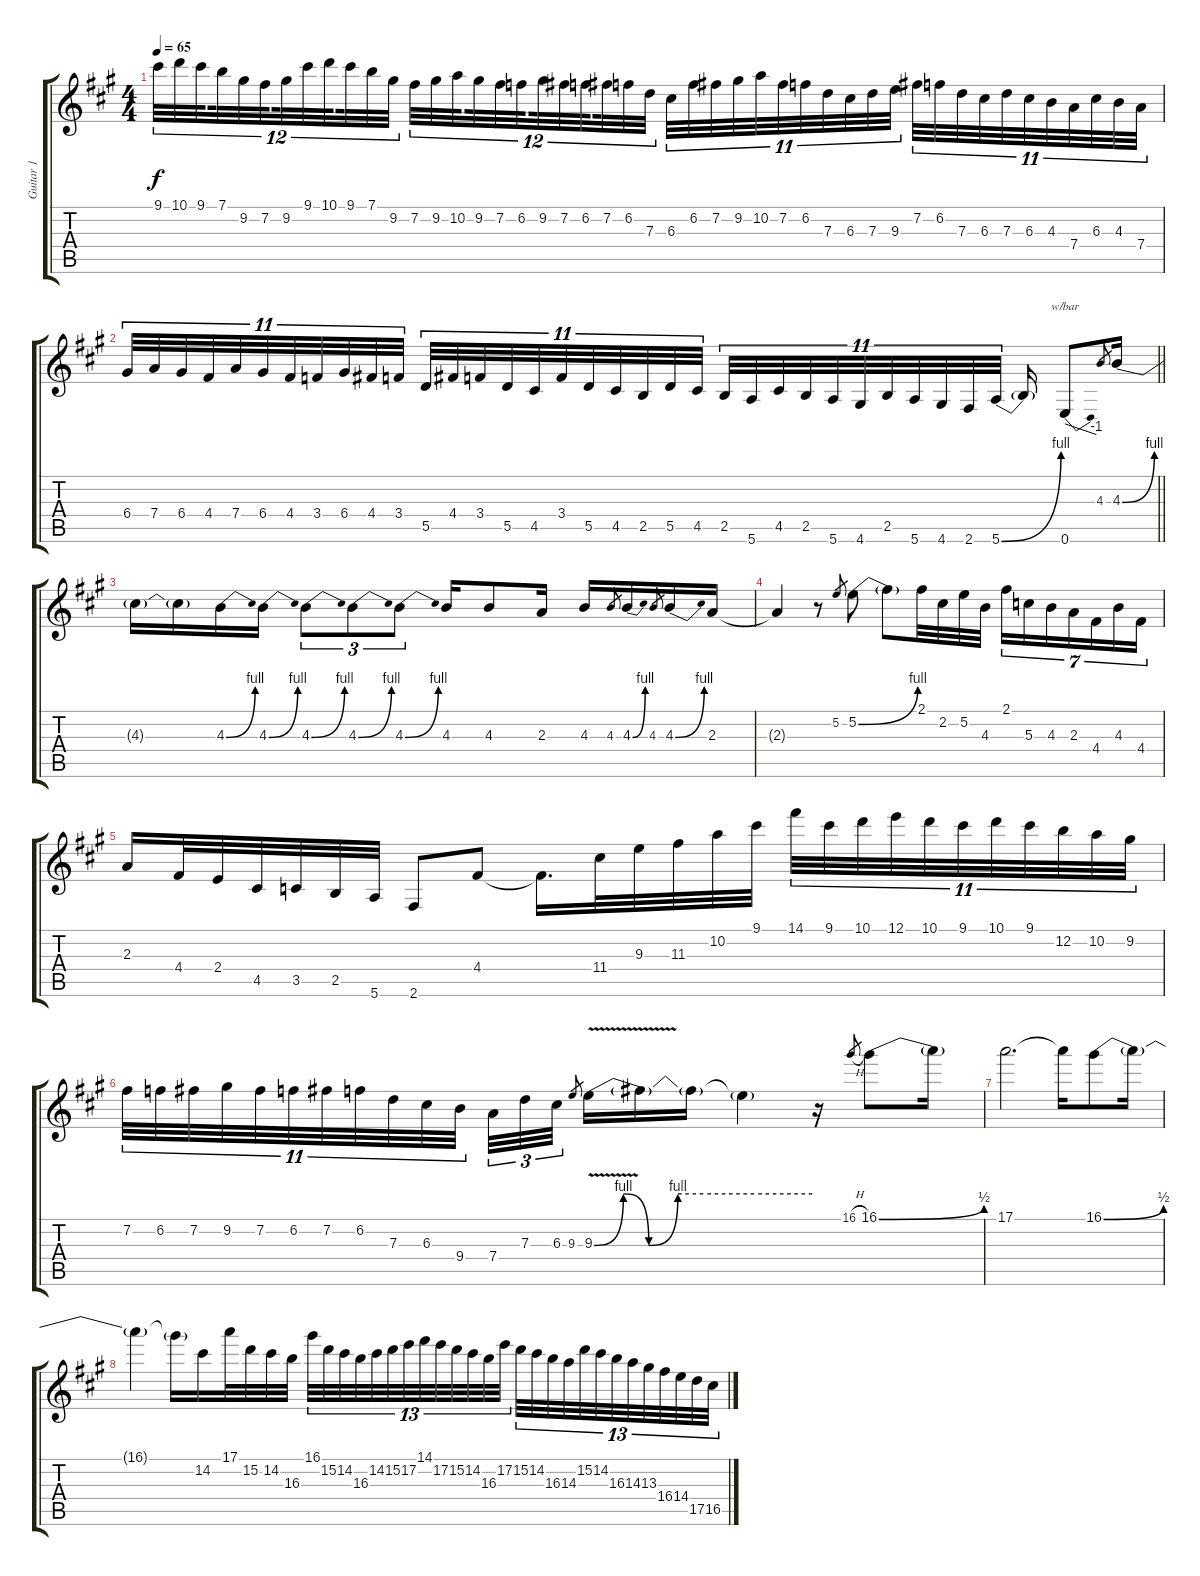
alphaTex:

\track ("Guitar 1" "Guitar 1") {instrument overdrivenguitar}
\staff {score tabs}
\tuning (E4 B3 G3 D3 A2 E2) {hide}
\ts (4 4)
\tempo 65
\clef g2
\ks f#minor
9.1.32{tu (12 8) dy f} 10.1.32{tu (12 8)} 9.1.32{tu (12 8) beam splitsecondary} 7.1.32{tu (12 8)} 9.2.32{tu (12 8)} 7.2.32{tu (12 8) beam splitsecondary} 9.2.32{tu (12 8)} 9.1.32{tu (12 8)} 10.1.32{tu (12 8) beam splitsecondary} 9.1.32{tu (12 8)} 7.1.32{tu (12 8)} 9.2.32{tu (12 8)} 7.2.32{tu (12 8)} 9.2.32{tu (12 8)} 10.2.32{tu (12 8) beam splitsecondary} 9.2.32{tu (12 8)} 7.2.32{tu (12 8)} 6.2.32{tu (12 8) beam splitsecondary} 9.2.32{tu (12 8)} 7.2.32{tu (12 8)} 6.2.32{tu (12 8) beam splitsecondary} 7.2.32{tu (12 8)} 6.2.32{tu (12 8)} 7.3.32{tu (12 8)} 6.3.32{tu (11 8)} 6.2.32{tu (11 8)} 7.2.32{tu (11 8)} 9.2.32{tu (11 8)} 10.2.32{tu (11 8)} 7.2.32{tu (11 8)} 6.2.32{tu (11 8)} 7.3.32{tu (11 8)} 6.3.32{tu (11 8)} 7.3.32{tu (11 8)} 9.3.32{tu (11 8)} 7.2.32{tu (11 8)} 6.2.32{tu (11 8)} 7.3.32{tu (11 8)} 6.3.32{tu (11 8)} 7.3.32{tu (11 8)} 6.3.32{tu (11 8)} 4.3.32{tu (11 8)} 7.4.32{tu (11 8)} 6.3.32{tu (11 8)} 4.3.32{tu (11 8)} 7.4.32{tu (11 8)} |
\barLineRight lightlight
6.4.32{tu (11 8)} 7.4.32{tu (11 8)} 6.4.32{tu (11 8)} 4.4.32{tu (11 8)} 7.4.32{tu (11 8)} 6.4.32{tu (11 8)} 4.4.32{tu (11 8)} 3.4.32{tu (11 8)} 6.4.32{tu (11 8)} 4.4.32{tu (11 8)} 3.4.32{tu (11 8)} 5.5.32{tu (11 8)} 4.4.32{tu (11 8)} 3.4.32{tu (11 8)} 5.5.32{tu (11 8)} 4.5.32{tu (11 8)} 3.4.32{tu (11 8)} 5.5.32{tu (11 8)} 4.5.32{tu (11 8)} 2.5.32{tu (11 8)} 5.5.32{tu (11 8)} 4.5.32{tu (11 8)} 2.5.32{tu (11 8)} 5.6.32{tu (11 8)} 4.5.32{tu (11 8)} 2.5.32{tu (11 8)} 5.6.32{tu (11 8)} 4.6.32{tu (11 8)} 2.5.32{tu (11 8)} 5.6.32{tu (11 8)} 4.6.32{tu (11 8)} 2.6.32{tu (11 8)} 5.6{be (bend 0 0 60 4)}.32{tu (11 8)} 5.6{t}.16 0.6.8{tbe (dive default 0 0 60 -4)} 4.3.8{gr} 4.3{be (bend 0 0 60 4)}.16 |
4.3{t}.16 4.3{t}.16 4.3{be (bend 0 0 60 4)}.16 4.3{be (bend 0 0 60 4)}.16 4.3{be (bend 0 0 60 4)}.8{tu (3 2)} 4.3{be (bend 0 0 60 4)}.8{tu (3 2)} 4.3{be (bend 0 0 60 4)}.8{tu (3 2)} 4.3.16 4.3.8 2.3.16 4.3.16 4.3.8{gr} 4.3{be (bend 0 0 60 4)}.16 4.3.8{gr} 4.3{be (bend 0 0 60 4)}.16 2.3.16 |
2.3{t}.4 r.8 5.2.8{gr} 5.2{be (bend 0 0 60 4)}.8 5.2{t}.8 2.1.32 2.2.32 5.2.32 4.3.32 2.1.16{tu (7 4)} 5.3.16{tu (7 4)} 4.3.16{tu (7 4)} 2.3.16{tu (7 4)} 4.4.16{tu (7 4)} 4.3.16{tu (7 4)} 4.4.16{tu (7 4)} |
2.3.16 4.4.32 2.4.32 4.5.32 3.5.32 2.5.32 5.6.32 2.6.8 4.4.8 4.4{t}.16{d} 11.4.32 9.3.32 11.3.32 10.2.32 9.1.32 14.1.32{tu (11 8)} 9.1.32{tu (11 8)} 10.1.32{tu (11 8)} 12.1.32{tu (11 8)} 10.1.32{tu (11 8)} 9.1.32{tu (11 8)} 10.1.32{tu (11 8)} 9.1.32{tu (11 8)} 12.2.32{tu (11 8)} 10.2.32{tu (11 8)} 9.2.32{tu (11 8)} |
7.2.32{tu (11 8)} 6.2.32{tu (11 8)} 7.2.32{tu (11 8)} 9.2.32{tu (11 8)} 7.2.32{tu (11 8)} 6.2.32{tu (11 8)} 7.2.32{tu (11 8)} 6.2.32{tu (11 8)} 7.3.32{tu (11 8)} 6.3.32{tu (11 8)} 9.4.32{tu (11 8)} 7.4.32{tu (3 2)} 7.3.32{tu (3 2)} 6.3.32{tu (3 2)} 9.3.8{gr beam splitsecondary} 9.3{be (custom 0 0 8 4 15 0 23 4 30 4 44 4 60 4) v}.16 9.3{t}.16 9.3{t}.16 9.3{t}.4 r.16 16.1{h}.8{gr} 16.1{be (bend 0 0 60 2)}.8 16.1{t}.16 |
17.1.2{d} 17.1{t}.16 16.1{be (bend 0 0 60 2)}.8 16.1{t}.16 |
16.1{t}.4 16.1{t}.16 14.2.16 17.1.32 15.2.32 14.2.32 16.3.32 16.1.32{tu (13 8)} 15.2.32{tu (13 8)} 14.2.32{tu (13 8)} 16.3.32{tu (13 8)} 14.2.32{tu (13 8)} 15.2.32{tu (13 8)} 17.2.32{tu (13 8)} 14.1.32{tu (13 8)} 17.2.32{tu (13 8)} 15.2.32{tu (13 8)} 14.2.32{tu (13 8)} 16.3.32{tu (13 8)} 17.2.32{tu (13 8)} 15.2.32{tu (13 8)} 14.2.32{tu (13 8)} 16.3.32{tu (13 8)} 14.3.32{tu (13 8)} 15.2.32{tu (13 8)} 14.2.32{tu (13 8)} 16.3.32{tu (13 8)} 14.3.32{tu (13 8)} 13.3.32{tu (13 8)} 16.4.32{tu (13 8)} 14.4.32{tu (13 8)} 17.5.32{tu (13 8)} 16.5.32{tu (13 8)}
